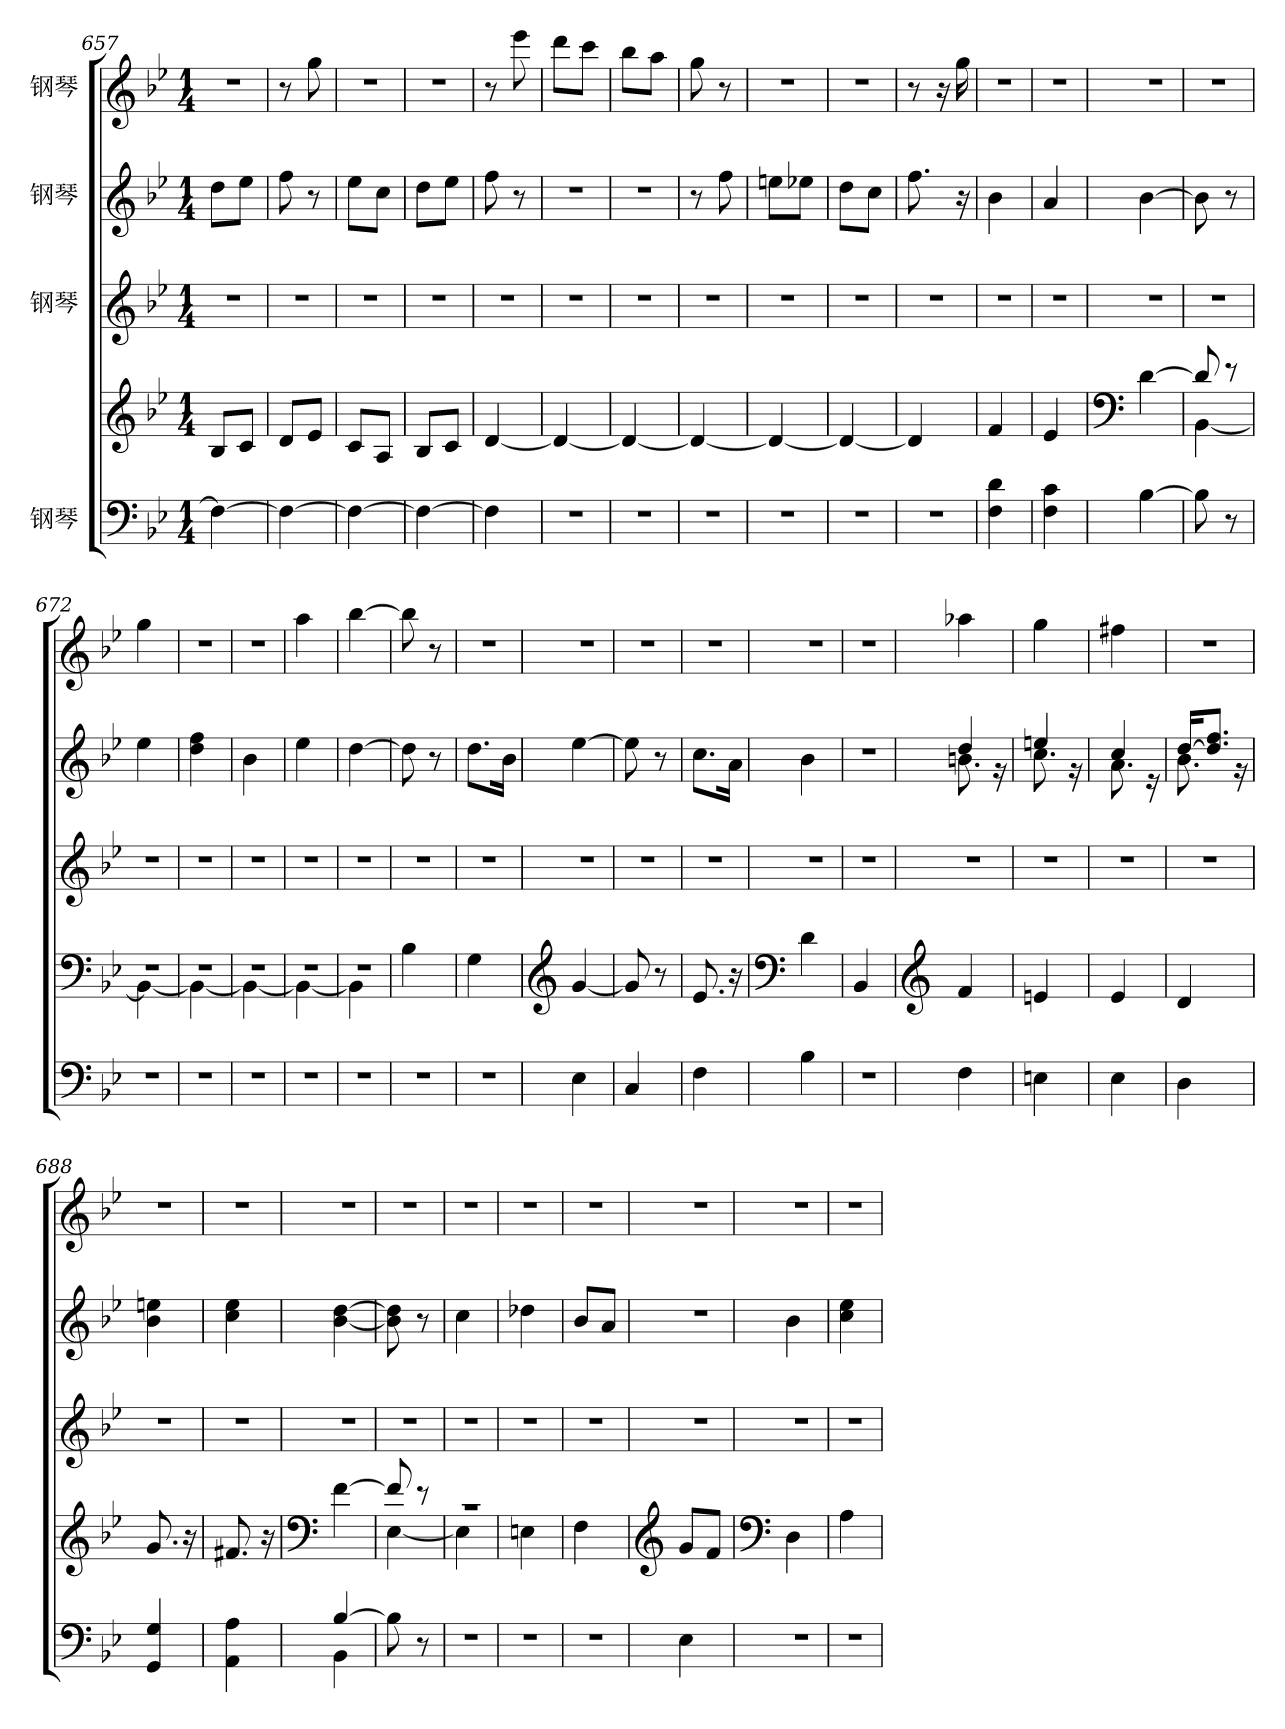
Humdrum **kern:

**kern	**kern	**kern	**kern	**kern
*part4	*part4	*part3	*part2	*part1
*staff5	*staff4	*staff3	*staff2	*staff1
*I"钢琴	*	*I"钢琴	*I"钢琴	*I"钢琴
*clefF4	*clefG2	*clefG2	*clefG2	*clefG2
*k[b-e-]	*k[b-e-]	*k[b-e-]	*k[b-e-]	*k[b-e-]
*M1/4	*M1/4	*M1/4	*M1/4	*M1/4
=657	=657	=657	=657	=657
4F\_	8B-/L	4r	8dd\L	4r
.	8c/J	.	8ee-\J	.
=658	=658	=658	=658	=658
4F\_	8d/L	4r	8ff\	8r
.	8e-/J	.	8r	8gg\
=659	=659	=659	=659	=659
4F\_	8c/L	4r	8ee-\L	4r
.	8A/J	.	8cc\J	.
=660	=660	=660	=660	=660
4F\_	8B-/L	4r	8dd\L	4r
.	8c/J	.	8ee-\J	.
=661	=661	=661	=661	=661
4F\]	[4d/	4r	8ff\	8r
.	.	.	8r	8eee-\
=662	=662	=662	=662	=662
4r	4d/_	4r	4r	8ddd\L
.	.	.	.	8ccc\J
!!LO:LB:g=z
=663	=663	=663	=663	=663
4r	4d/_	4r	4r	8bb-\L
.	.	.	.	8aa\J
=664	=664	=664	=664	=664
4r	4d/_	4r	8r	8gg\
.	.	.	8ff\	8r
=665	=665	=665	=665	=665
4r	4d/_	4r	8een\L	4r
.	.	.	8ee-X\J	.
=666	=666	=666	=666	=666
4r	4d/_	4r	8dd\L	4r
.	.	.	8cc\J	.
=667	=667	=667	=667	=667
4r	4d/]	4r	8.ff\	8r
.	.	.	.	16r
.	.	.	16r	16gg\
=668	=668	=668	=668	=668
4F\ 4d\	4f/	4r	4b-\	4r
=669	=669	=669	=669	=669
4F\ 4c\	4e-/	4r	4a/	4r
=670	=670	=670	=670	=670
*	*clefF4	*	*	*
[4B-\	[4d\	4r	[4b-\	4r
=671	=671	=671	=671	=671
*	*^	*	*	*
8B-\]	8d/]	[4BB-\	4r	8b-\]	4r
8r	8r	.	.	8r	.
=672	=672	=672	=672	=672	=672
4r	4r	4BB-\_	4r	4ee-\	4gg\
=673	=673	=673	=673	=673	=673
4r	4r	4BB-\_	4r	4dd\ 4ff\	4r
=674	=674	=674	=674	=674	=674
4r	4r	4BB-\_	4r	4b-\	4r
!!LO:PB:g=z
=675	=675	=675	=675	=675	=675
4r	4r	4BB-\_	4r	4ee-\	4aa\
=676	=676	=676	=676	=676	=676
4r	4r	4BB-\]	4r	[4dd\	[4bb-\
*	*v	*v	*	*	*
=677	=677	=677	=677	=677
4r	4B-\	4r	8dd\]	8bb-\]
.	.	.	8r	8r
=678	=678	=678	=678	=678
4r	4G\	4r	8.dd\L	4r
.	.	.	16b-\Jk	.
=679	=679	=679	=679	=679
*	*clefG2	*	*	*
4E-\	[4g/	4r	[4ee-\	4r
=680	=680	=680	=680	=680
4C/	8g/]	4r	8ee-\]	4r
.	8r	.	8r	.
=681	=681	=681	=681	=681
4F\	8.e-/	4r	8.cc\L	4r
.	16r	.	16a\Jk	.
=682	=682	=682	=682	=682
*	*clefF4	*	*	*
4B-\	4d\	4r	4b-\	4r
=683	=683	=683	=683	=683
4r	4BB-/	4r	4r	4r
=684	=684	=684	=684	=684
*	*clefG2	*	*	*
*	*	*	*^	*
4F\	4f/	4r	4dd/	8.bn\	4aa-X\
.	.	.	.	16r	.
=685	=685	=685	=685	=685	=685
4En\	4en/	4r	4een/	8.cc\	4gg\
.	.	.	.	16r	.
!!LO:LB:g=z
=686	=686	=686	=686	=686	=686
4E-\	4e-/	4r	4cc/	8.a\	4ff#X\
.	.	.	.	16r	.
=687	=687	=687	=687	=687	=687
4D\	4d/	4r	[16dd/KL	8.b-\	4r
.	.	.	8.dd/] 8.ff/J	.	.
.	.	.	.	16r	.
*	*	*	*v	*v	*
=688	=688	=688	=688	=688
4GG/ 4G/	8.g/	4r	4b-\ 4een\	4r
.	16r	.	.	.
=689	=689	=689	=689	=689
4AA\ 4A\	8.f#X/	4r	4cc\ 4ee-\	4r
.	16r	.	.	.
=690	=690	=690	=690	=690
*	*clefF4	*	*	*
*^	*	*	*	*
[4B-/	4BB-\	[4f\	4r	[4b-\ [4dd\	4r
*v	*v	*	*	*	*
=691	=691	=691	=691	=691
*	*^	*	*	*
8B-\]	8f/]	[4E-\	4r	8b-\] 8dd\]	4r
8r	8r	.	.	8r	.
=692	=692	=692	=692	=692	=692
4r	4r	4E-\]	4r	4cc\	4r
*	*v	*v	*	*	*
=693	=693	=693	=693	=693
4r	4En\	4r	4dd-X\	4r
=694	=694	=694	=694	=694
4r	4F\	4r	8b-/L	4r
.	.	.	8a/J	.
=695	=695	=695	=695	=695
*	*clefG2	*	*	*
4E-\	8g/L	4r	4r	4r
.	8f/J	.	.	.
!!LO:PB:g=z
=696	=696	=696	=696	=696
*	*clefF4	*	*	*
4r	4D\	4r	4b-\	4r
=697	=697	=697	=697	=697
4r	4A\	4r	4cc\ 4ee-\	4r
=	=	=	=	=
*-	*-	*-	*-	*-
